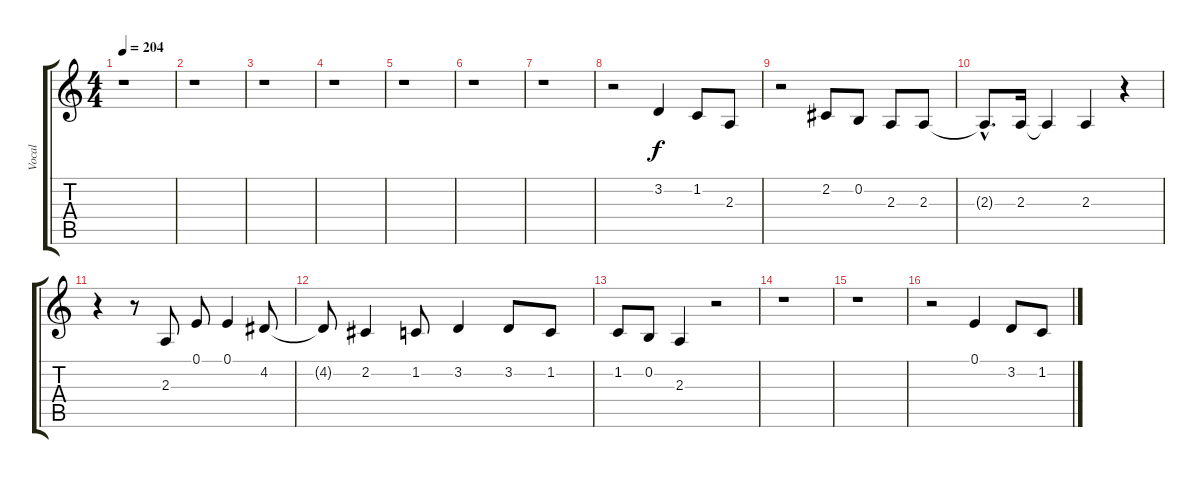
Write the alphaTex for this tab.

\track ("Vocal" "Vocal") {instrument synthvoice}
\staff {score tabs}
\tuning (E4 B3 G3 D3 A2 E2) {hide}
\ts (4 4)
\tempo 204
\clef g2
\ks c
r.1{dy f} |
r.1 |
r.1 |
r.1 |
r.1 |
r.1 |
r.1 |
r.2 3.2.4 1.2.8 2.3.8 |
r.2 2.2.8 0.2.8 2.3.8 2.3.8 |
2.3{hac t}.8{d} 2.3.16 2.3{t}.4 2.3.4 r.4 |
r.4 r.8 2.3.8 0.1.8 0.1.4 4.2.8 |
4.2{t}.8 2.2.4 1.2.8 3.2.4 3.2.8 1.2.8 |
1.2.8 0.2.8 2.3.4 r.2 |
r.1 |
r.1 |
r.2 0.1.4 3.2.8 1.2.8
